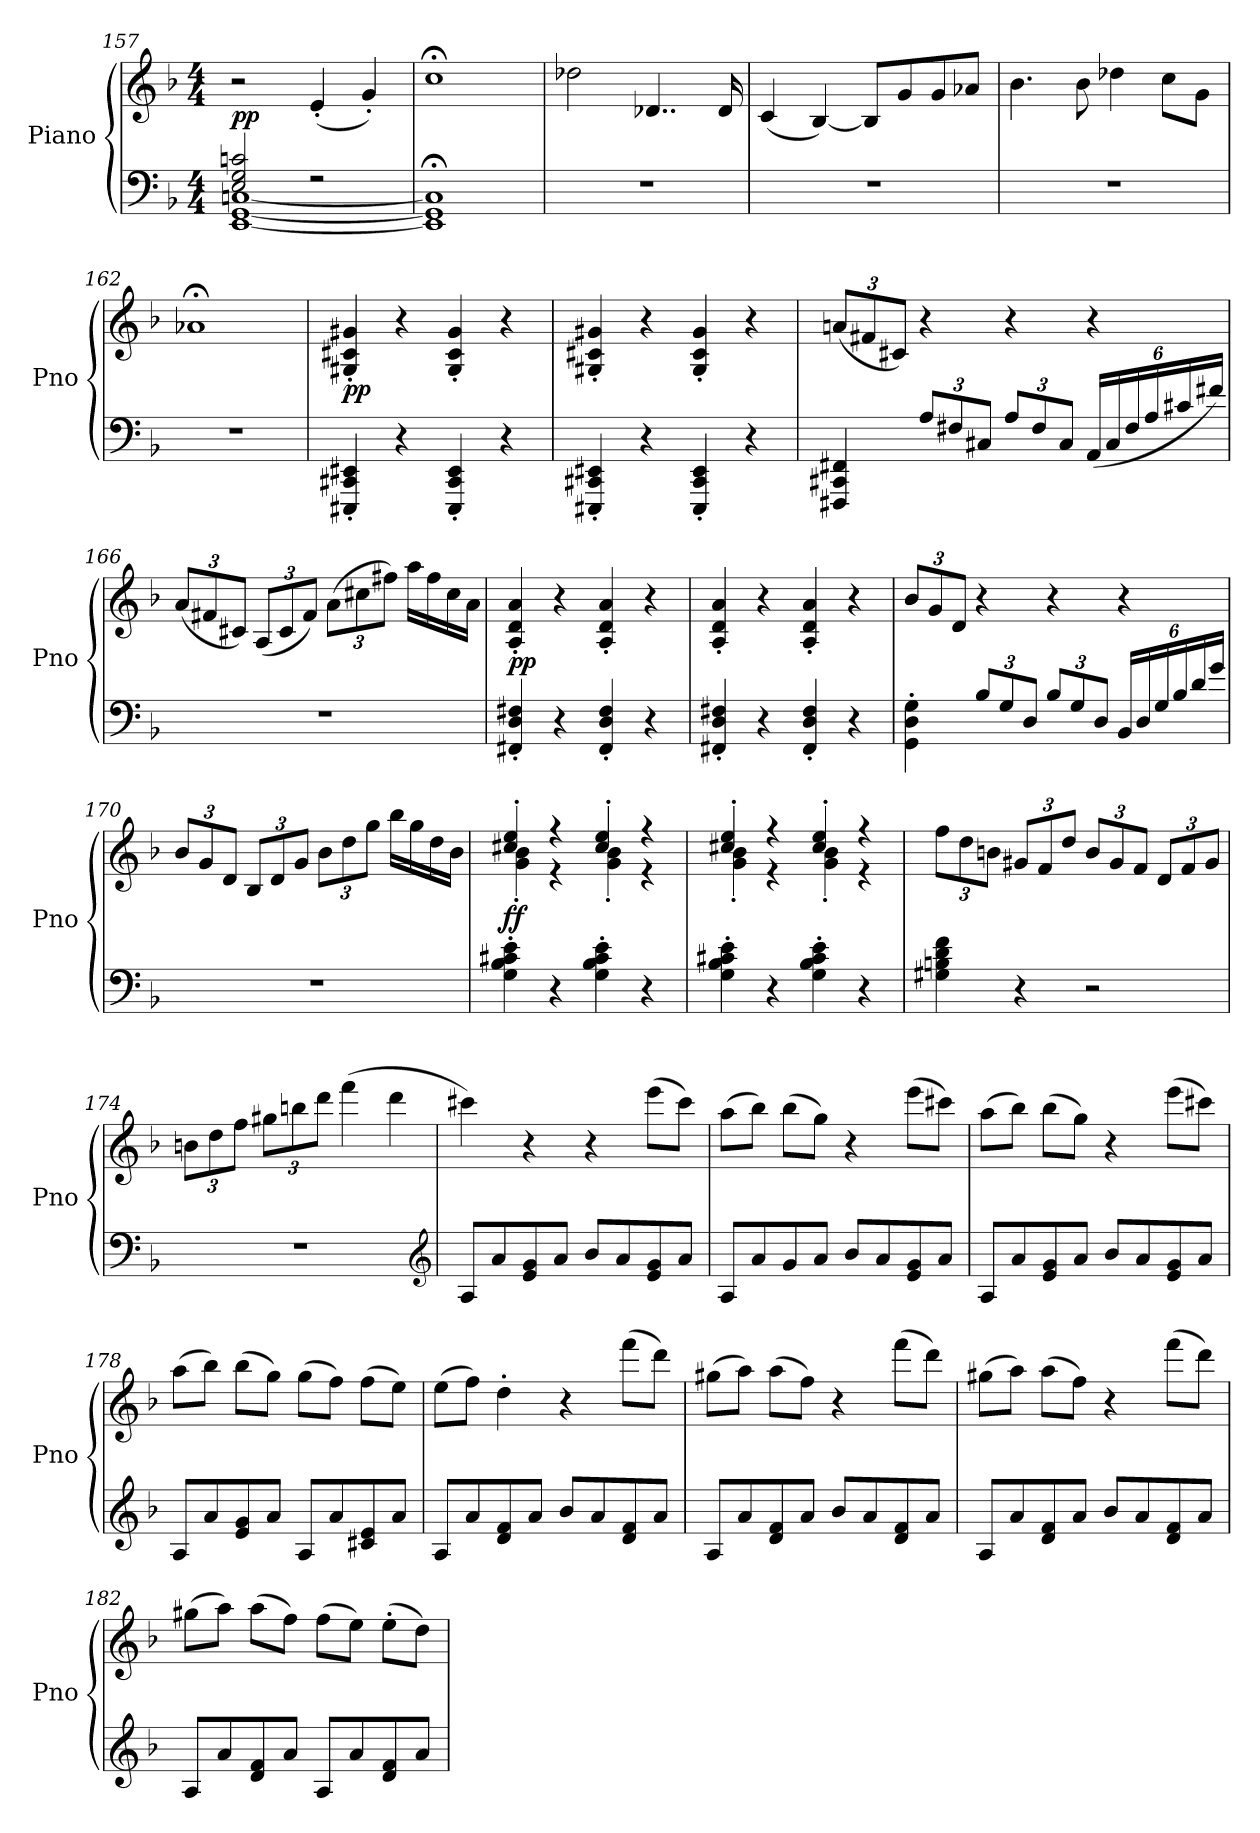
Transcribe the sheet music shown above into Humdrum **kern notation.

**kern	**kern	**dynam
*part1	*part1	*part1
*staff2	*staff1	*staff1/2
*I"Piano	*	*
*I'Pno	*	*
*clefF4	*clefG2	*
*k[b-]	*k[b-]	*
*d:	*d:	*
*M4/4	*M4/4	*
*MM40	*MM40	*
=157	=157	=157
*^	*	*
2E/ 2G/ 2cn/	[1EE [1GG [1Cn	2r	pp
2r	.	(4e'/	.
.	.	4g'/)	.
*v	*v	*	*
=158	=158	=158
1EE];< 1GG];< 1C];<	1cc;<	.
=159	=159	=159
1r	2dd-X\	.
.	4..d-X/	.
.	16d-/	.
=160	=160	=160
1r	(4c/	.
.	[4B-/)	.
.	8B-/L]	.
.	8g/	.
.	8g/	.
.	8a-X/J	.
=161	=161	=161
1r	4.b-\	.
.	8b-\	.
.	4dd-X\	.
.	8cc\L	.
.	8g\J	.
=162	=162	=162
1r	1a-X;<	.
=163	=163	=163
*	*MM168	*
4EEE#X'/ 4CC#X'/ 4EE#X'/	4G#X'/ 4c#X'/ 4g#X'/	pp
4r	4r	.
4EEE#'/ 4CC#'/ 4EE#'/	4G#'/ 4c#'/ 4g#'/	.
4r	4r	.
=164	=164	=164
4EEE#X'/ 4CC#X'/ 4EE#X'/	4G#X'/ 4c#X'/ 4g#X'/	.
4r	4r	.
4EEE#'/ 4CC#'/ 4EE#'/	4G#'/ 4c#'/ 4g#'/	.
4r	4r	.
=165	=165	=165
4FFF#X/ 4CC#X/ 4FF#X/	(12an/L	.
.	12f#X/	.
.	12c#X/J)	.
12A/L	4r	.
12F#X/	.	.
12C#X/J	.	.
12A/L	4r	.
12F#/	.	.
12C#/J	.	.
(24AA/LL	4r	.
24C#/	.	.
24F#/	.	.
24A/	.	.
24c#X/	.	.
24f#X/JJ)	.	.
=166	=166	=166
1r	(12a/L	.
.	12f#X/	.
.	12c#X/J)	.
.	(12A/L	.
.	12c#/	.
.	12f#/J)	.
.	(12a\L	.
.	12cc#X\	.
.	12ff#X\J)	.
.	16aa\LL	.
.	16ff#\	.
.	16cc#\	.
.	16a\JJ	.
=167	=167	=167
4FF#X'/ 4D'/ 4F#X'/	4A'/ 4d'/ 4a'/	pp
4r	4r	.
4FF#'/ 4D'/ 4F#'/	4A'/ 4d'/ 4a'/	.
4r	4r	.
=168	=168	=168
4FF#X'/ 4D'/ 4F#X'/	4A'/ 4d'/ 4a'/	.
4r	4r	.
4FF#'/ 4D'/ 4F#'/	4A'/ 4d'/ 4a'/	.
4r	4r	.
=169	=169	=169
4GG'\ 4D'\ 4G'\	12b-/L	.
.	12g/	.
.	12d/J	.
12B-/L	4r	.
12G/	.	.
12D/J	.	.
12B-/L	4r	.
12G/	.	.
12D/J	.	.
24BB-/LL	4r	.
24D/	.	.
24G/	.	.
24B-/	.	.
24d/	.	.
24g/JJ	.	.
=170	=170	=170
1r	12b-/L	.
.	12g/	.
.	12d/J	.
.	12B-/L	.
.	12d/	.
.	12g/J	.
.	12b-\L	.
.	12dd\	.
.	12gg\J	.
.	16bb-\LL	.
.	16gg\	.
.	16dd\	.
.	16b-\JJ	.
=171	=171	=171
*	*^	*
4G'\ 4B-'\ 4c#X'\ 4e'\	4cc#X'/ 4ee'/	4g'\ 4b-'\	ff
4r	4r	4r	.
4G'\ 4B-'\ 4c#'\ 4e'\	4cc#'/ 4ee'/	4g'\ 4b-'\	.
4r	4r	4r	.
=172	=172	=172	=172
4G'\ 4B-'\ 4c#X'\ 4e'\	4cc#X'/ 4ee'/	4g'\ 4b-'\	.
4r	4r	4r	.
4G'\ 4B-'\ 4c#'\ 4e'\	4cc#'/ 4ee'/	4g'\ 4b-'\	.
4r	4r	4r	.
*	*v	*v	*
=173	=173	=173
4G#X\ 4Bn\ 4d\ 4f\	12ff\L	.
.	12dd\	.
.	12bn\J	.
4r	12g#X/L	.
.	12f/	.
.	12dd/J	.
2r	12b/L	.
.	12g#/	.
.	12f/J	.
.	12d/L	.
.	12f/	.
.	12g#/J	.
=174	=174	=174
1r	12bn\L	.
.	12dd\	.
.	12ff\J	.
.	12gg#X\L	.
.	12bbn\	.
.	12ddd\J	.
.	(4fff\	.
.	4ddd\	.
*clefG2	*	*
=175	=175	=175
8A/L	4ccc#X\)	.
8a/	.	.
8e/ 8g/	4r	.
8a/J	.	.
8b-/L	4r	.
8a/	.	.
8e/ 8g/	(8eee\L	.
8a/J	8ccc#\J)	.
=176	=176	=176
8A/L	(8aa\L	.
8a/	8bb-\J)	.
8g/	(8bb-\L	.
8a/J	8gg\J)	.
8b-/L	4r	.
8a/	.	.
8e/ 8g/	(8eee\L	.
8a/J	8ccc#X\J)	.
=177	=177	=177
8A/L	(8aa\L	.
8a/	8bb-\J)	.
8e/ 8g/	(8bb-\L	.
8a/J	8gg\J)	.
8b-/L	4r	.
8a/	.	.
8e/ 8g/	(8eee\L	.
8a/J	8ccc#X\J)	.
=178	=178	=178
8A/L	(8aa\L	.
8a/	8bb-\J)	.
8e/ 8g/	(8bb-\L	.
8a/J	8gg\J)	.
8A/L	(8gg\L	.
8a/	8ff\J)	.
8c#X/ 8e/	(8ff\L	.
8a/J	8ee\J)	.
=179	=179	=179
8A/L	(8ee\L	.
8a/	8ff\J)	.
8d/ 8f/	4dd'\	.
8a/J	.	.
8b-/L	4r	.
8a/	.	.
8d/ 8f/	(8fff\L	.
8a/J	8ddd\J)	.
=180	=180	=180
8A/L	(8gg#X\L	.
8a/	8aa\J)	.
8d/ 8f/	(8aa\L	.
8a/J	8ff\J)	.
8b-/L	4r	.
8a/	.	.
8d/ 8f/	(8fff\L	.
8a/J	8ddd\J)	.
=181	=181	=181
8A/L	(8gg#X\L	.
8a/	8aa\J)	.
8d/ 8f/	(8aa\L	.
8a/J	8ff\J)	.
8b-/L	4r	.
8a/	.	.
8d/ 8f/	(8fff\L	.
8a/J	8ddd\J)	.
=182	=182	=182
8A/L	(8gg#X\L	.
8a/	8aa\J)	.
8d/ 8f/	(8aa\L	.
8a/J	8ff\J)	.
8A/L	(8ff\L	.
8a/	8ee\J)	.
8d/ 8f/	(8ee'\L	.
8a/J	8dd\J)	.
=	=	=
*-	*-	*-
